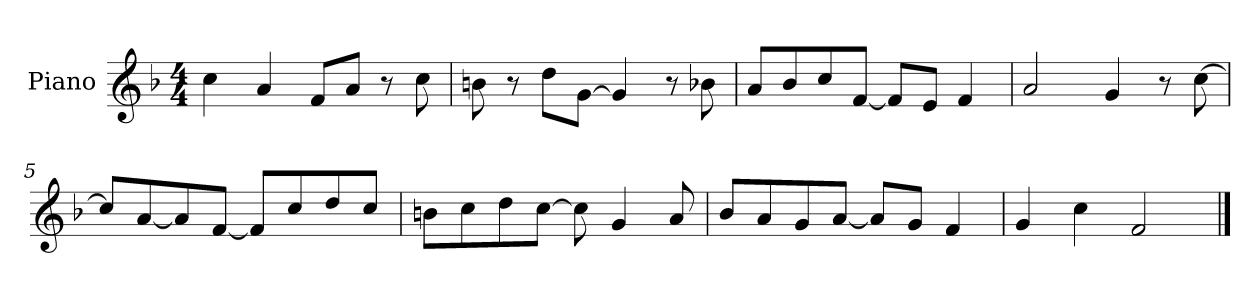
**kern
*part1
*staff1
*I"Piano
*I'Pno
*clefG2
*k[b-]
*M4/4
=1
4cc\
4a/
8f/L
8a/J
8r
8cc\
=2
8bn\
8r
8dd\L
[8g\J
4g/]
8r
8b-X\
=3
8a/L
8b-/
8cc/
[8f/J
8f/L]
8e/J
4f/
=4
2a/
4g/
8r
[8cc\
=5
8cc/L]
[8a/
8a/]
[8f/J
8f/L]
8cc/
8dd/
8cc/J
=6
8bn\L
8cc\
8dd\
[8cc\J
8cc\]
4g/
8a/
=7
8b-/L
8a/
8g/
[8a/J
8a/L]
8g/J
4f/
=8
4g/
4cc\
2f/
==
*-
